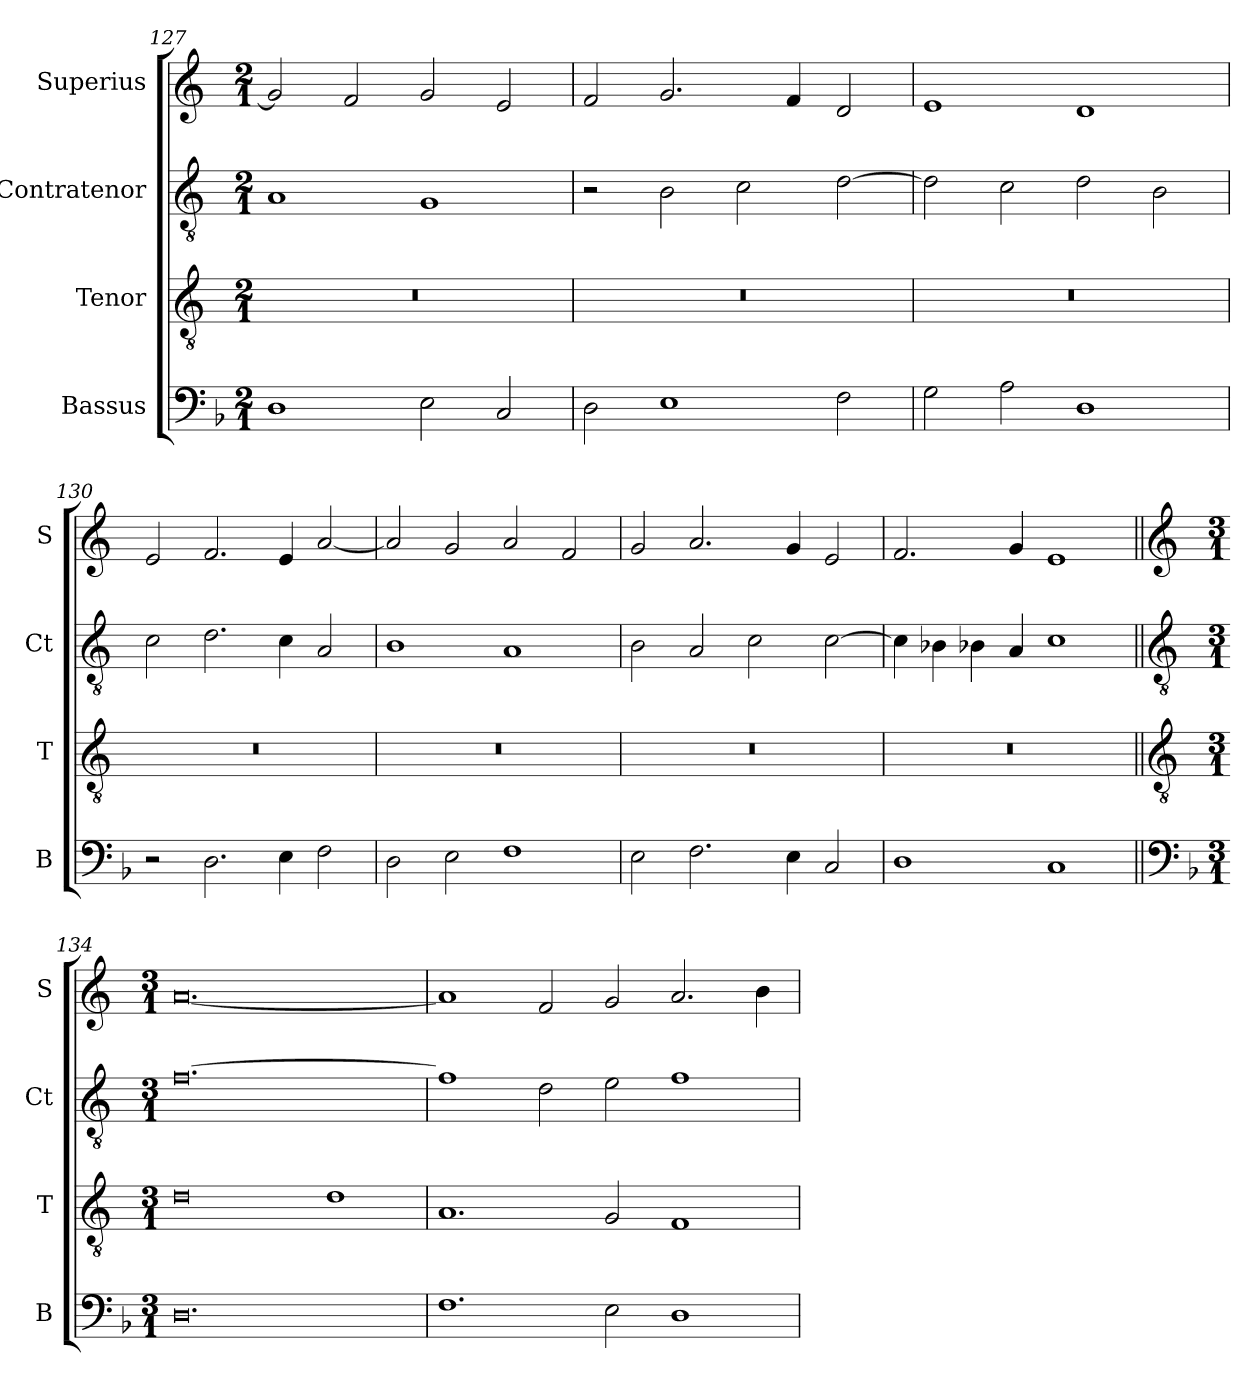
**kern	**kern	**kern	**kern
*part4	*part3	*part2	*part1
*staff4	*staff3	*staff2	*staff1
*I"Bassus	*I"Tenor	*I"Contratenor	*I"Superius
*I'B	*I'T	*I'Ct	*I'S
*clefF4	*clefGv2	*clefGv2	*clefG2
*k[b-]	*k[]	*k[]	*k[]
*M2/1	*M2/1	*M2/1	*M2/1
=127	=127	=127	=127
1D	0r	1A	2g/]
.	.	.	2f/
2E\	.	1G	2g/
2C/	.	.	2e/
=128	=128	=128	=128
2D\	0r	2r	2f/
1E	.	2B\	2.g/
.	.	2c\	.
.	.	.	4f/
2F\	.	[2d\	2d/
=129	=129	=129	=129
2G\	0r	2d\]	1e
2A\	.	2c\	.
1D	.	2d\	1d
.	.	2B\	.
=130	=130	=130	=130
2r	0r	2c\	2e/
2.D\	.	2.d\	2.f/
4E\	.	4c\	4e/
2F\	.	2A/	[2a/
=131	=131	=131	=131
2D\	0r	1B	2a/]
2E\	.	.	2g/
1F	.	1A	2a/
.	.	.	2f/
=132	=132	=132	=132
2E\	0r	2B\	2g/
2.F\	.	2A/	2.a/
.	.	2c\	.
4E\	.	.	4g/
2C/	.	[2c\	2e/
=133	=133	=133	=133
1D	0r	4c\]	2.f/
.	.	4B-X\	.
.	.	4B-X\	.
.	.	4A/	4g/
1C	.	1c	1e
!!LO:LB:g=z
=134||	=134||	=134||	=134||
*clefF4	*clefGv2	*clefGv2	*clefG2
*k[b-]	*k[]	*k[]	*k[]
*M3/1	*M3/1	*M3/1	*M3/1
0.D	0d	[0.f	[0.a
.	1d	.	.
=135	=135	=135	=135
1.F	1.A	1f]	1a]
.	.	2d\	2f/
2E\	2G/	2e\	2g/
1D	1F	1f	2.a/
.	.	.	4b\
=	=	=	=
*-	*-	*-	*-
